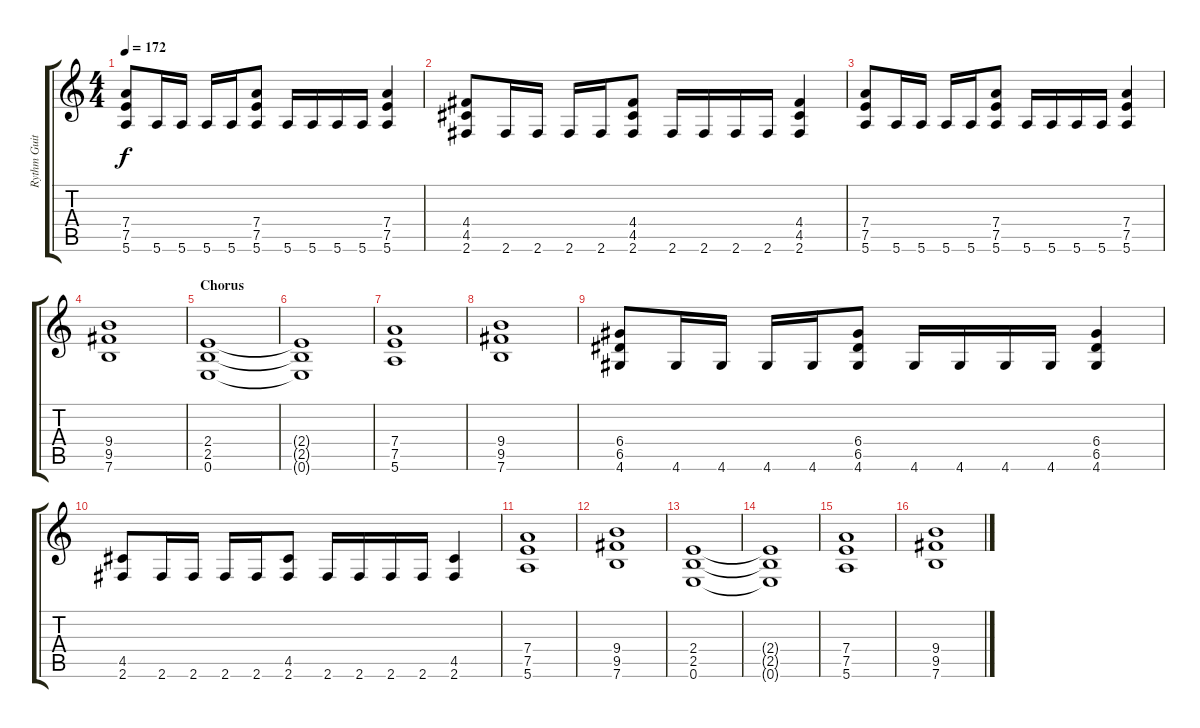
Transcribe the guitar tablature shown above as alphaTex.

\track ("Rythm Guitar 2" "Rythm Guit") {instrument distortionguitar}
\staff {score tabs}
\tuning (E4 B3 G3 D3 A2 E2) {hide}
\ts (4 4)
\tempo 172
\clef g2
\ks c
(7.4 7.5 5.6).8{dy f} 5.6.16 5.6.16 5.6.16 5.6.16 (7.4 7.5 5.6).8 5.6.16 5.6.16 5.6.16 5.6.16 (7.4 7.5 5.6).4 |
(4.4 4.5 2.6).8 2.6.16 2.6.16 2.6.16 2.6.16 (4.4 4.5 2.6).8 2.6.16 2.6.16 2.6.16 2.6.16 (4.4 4.5 2.6).4 |
(7.4 7.5 5.6).8 5.6.16 5.6.16 5.6.16 5.6.16 (7.4 7.5 5.6).8 5.6.16 5.6.16 5.6.16 5.6.16 (7.4 7.5 5.6).4 |
(9.4 9.5 7.6).1 |
\section ("" "Chorus ")
(2.4 2.5 0.6).1 |
(2.4{t} 2.5{t} 0.6{t}).1 |
(7.4 7.5 5.6).1 |
(9.4 9.5 7.6).1 |
(6.4 6.5 4.6).8 4.6.16 4.6.16 4.6.16 4.6.16 (6.4 6.5 4.6).8 4.6.16 4.6.16 4.6.16 4.6.16 (6.4 6.5 4.6).4 |
(4.5 2.6).8 2.6.16 2.6.16 2.6.16 2.6.16 (4.5 2.6).8 2.6.16 2.6.16 2.6.16 2.6.16 (4.5 2.6).4 |
(7.4 7.5 5.6).1 |
(9.4 9.5 7.6).1 |
(2.4 2.5 0.6).1 |
(2.4{t} 2.5{t} 0.6{t}).1 |
(7.4 7.5 5.6).1 |
(9.4 9.5 7.6).1
